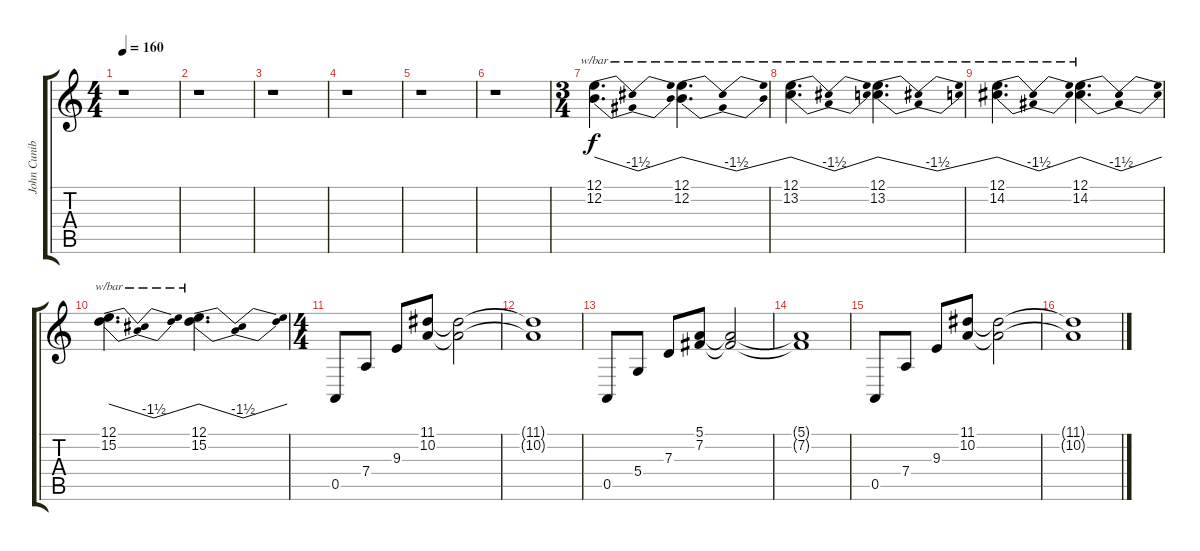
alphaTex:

\track ("John Cuniberti" "John Cunib") {instrument sitar}
\staff {score tabs}
\tuning (E4 B3 G3 D3 A2 E2) {hide}
\ts (4 4)
\tempo 160
\clef g2
\ks c
r.1{dy f} |
r.1 |
r.1 |
r.1 |
r.1 |
r.1 |
\ts (3 4)
(12.1 12.2).4{d tbe (dip default 0 0 30 -6 60 0)} (12.1 12.2).4{d tbe (dip default 0 0 30 -6 60 0)} |
(12.1 13.2).4{d tbe (dip default 0 0 30 -6 60 0)} (12.1 13.2).4{d tbe (dip default 0 0 30 -6 60 0)} |
(12.1 14.2).4{d tbe (dip default 0 0 30 -6 60 0)} (12.1 14.2).4{d tbe (dip default 0 0 30 -6 60 0)} |
(12.1 15.2).4{d tbe (dip default 0 0 30 -6 60 0)} (12.1 15.2).4{d tbe (dip default 0 0 30 -6 60 0)} |
\ts (4 4)
0.5.8 7.4.8 9.3.8 (11.1 10.2).8 (11.1{t} 10.2{t}).2 |
(11.1{t} 10.2{t}).1 |
0.5.8 5.4.8 7.3.8 (5.1 7.2).8 (5.1{t} 7.2{t}).2 |
(5.1{t} 7.2{t}).1 |
0.5.8 7.4.8 9.3.8 (11.1 10.2).8 (11.1{t} 10.2{t}).2 |
(11.1{t} 10.2{t}).1
